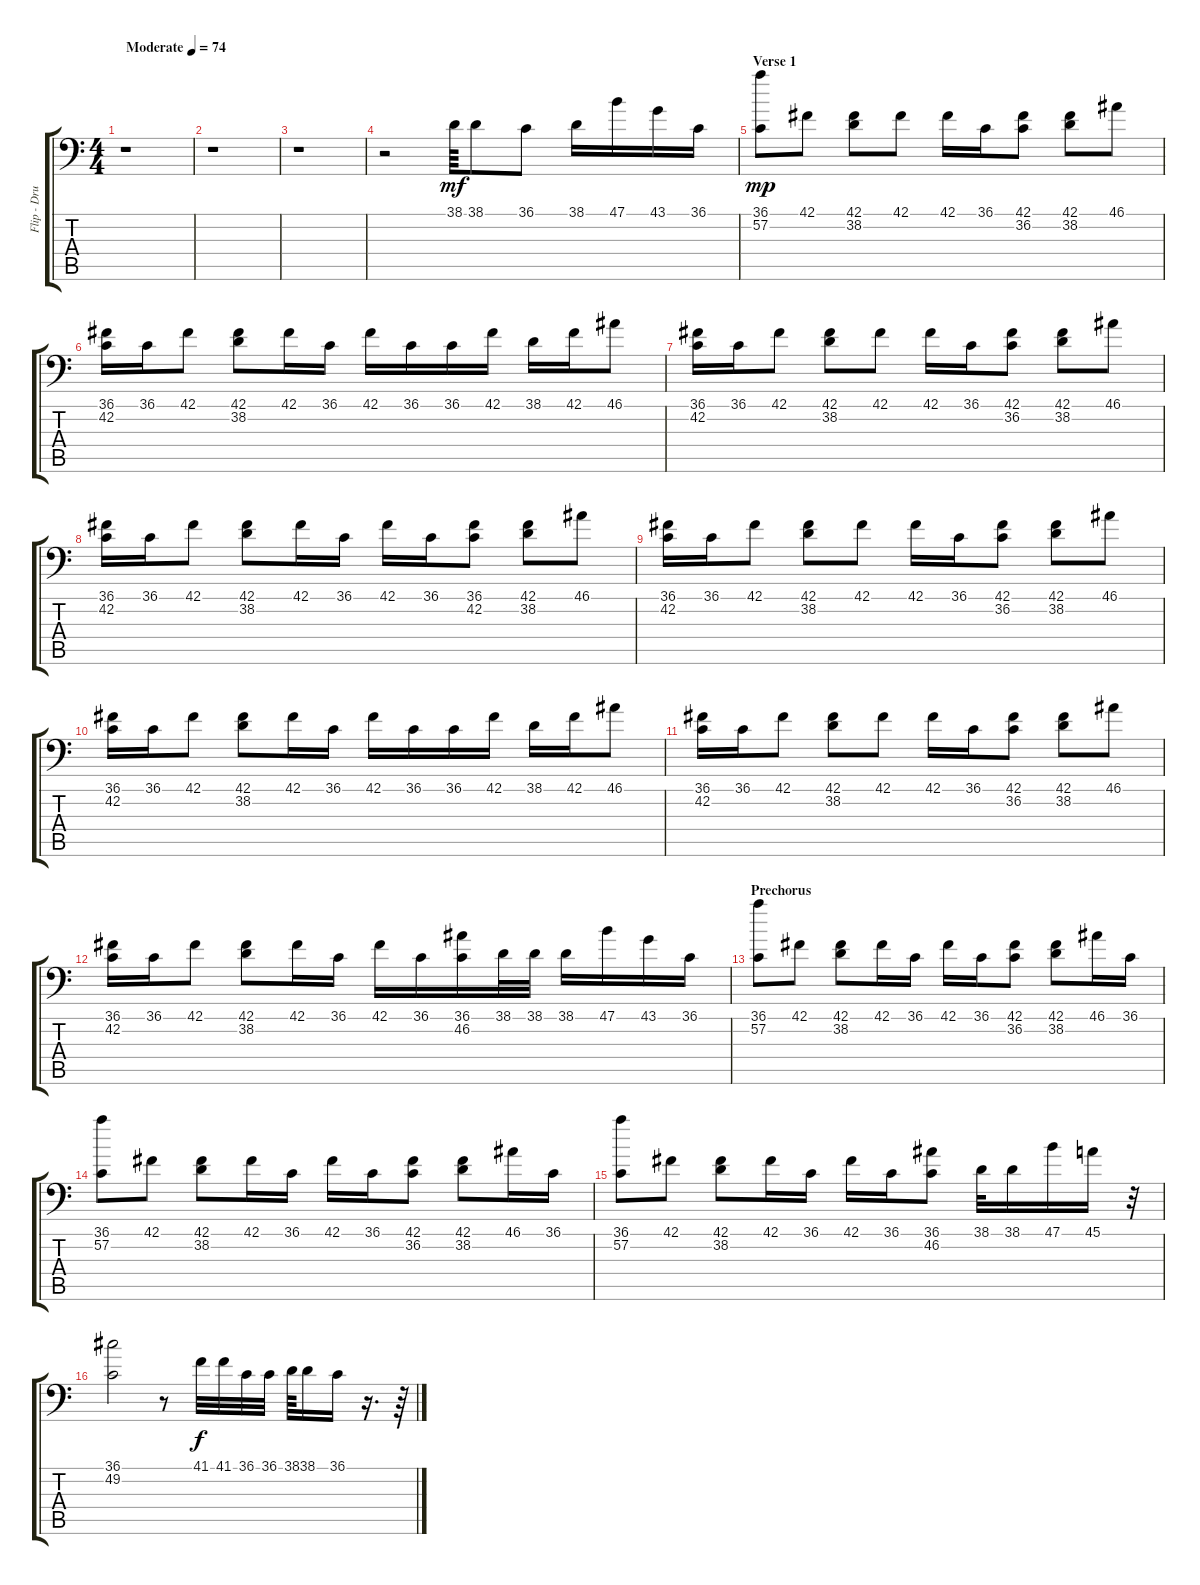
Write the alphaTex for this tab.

\track ("Flip - Drums" "Flip - Dru") {instrument acousticgrandpiano}
\staff {score tabs}
\tuning (C-1 C-1 C-1 C-1 C-1 C-1) {hide}
\ts (4 4)
\tempo (74 "Moderate")
\clef f4
\ks c
r.1{dy mf instrument acousticgrandpiano} |
r.1 |
r.1 |
r.2 38.1.64 38.1.8 36.1.8 38.1.16 47.1.16 43.1.16 36.1.16 |
\section ("" "Verse 1")
(36.1 57.2).8{dy mp} 42.1.8 (42.1 38.2).8 42.1.8 42.1.16 36.1.16 (42.1 36.2).8 (42.1 38.2).8 46.1.8 |
(36.1 42.2).16 36.1.16 42.1.8 (42.1 38.2).8 42.1.16 36.1.16 42.1.16 36.1.16 36.1.16 42.1.16 38.1.16 42.1.16 46.1.8 |
(36.1 42.2).16 36.1.16 42.1.8 (42.1 38.2).8 42.1.8 42.1.16 36.1.16 (42.1 36.2).8 (42.1 38.2).8 46.1.8 |
(36.1 42.2).16 36.1.16 42.1.8 (42.1 38.2).8 42.1.16 36.1.16 42.1.16 36.1.16 (36.1 42.2).8 (42.1 38.2).8 46.1.8 |
(36.1 42.2).16 36.1.16 42.1.8 (42.1 38.2).8 42.1.8 42.1.16 36.1.16 (42.1 36.2).8 (42.1 38.2).8 46.1.8 |
(36.1 42.2).16 36.1.16 42.1.8 (42.1 38.2).8 42.1.16 36.1.16 42.1.16 36.1.16 36.1.16 42.1.16 38.1.16 42.1.16 46.1.8 |
(36.1 42.2).16 36.1.16 42.1.8 (42.1 38.2).8 42.1.8 42.1.16 36.1.16 (42.1 36.2).8 (42.1 38.2).8 46.1.8 |
(36.1 42.2).16 36.1.16 42.1.8 (42.1 38.2).8 42.1.16 36.1.16 42.1.16 36.1.16 (36.1 46.2).16 38.1.32 38.1.32 38.1.16 47.1.16 43.1.16 36.1.16 |
\section ("" "Prechorus")
(36.1 57.2).8 42.1.8 (42.1 38.2).8 42.1.16 36.1.16 42.1.16 36.1.16 (42.1 36.2).8 (42.1 38.2).8 46.1.16 36.1.16 |
(36.1 57.2).8 42.1.8 (42.1 38.2).8 42.1.16 36.1.16 42.1.16 36.1.16 (42.1 36.2).8 (42.1 38.2).8 46.1.16 36.1.16 |
(36.1 57.2).8 42.1.8 (42.1 38.2).8 42.1.16 36.1.16 42.1.16 36.1.16 (36.1 46.2).8 38.1.32 38.1.16 47.1.16 45.1.16 r.32 |
(36.1 49.2).2 r.8 41.1.32{dy f} 41.1.32 36.1.32 36.1.32 38.1.64 38.1.16 36.1.16 r.16{d} r.64
